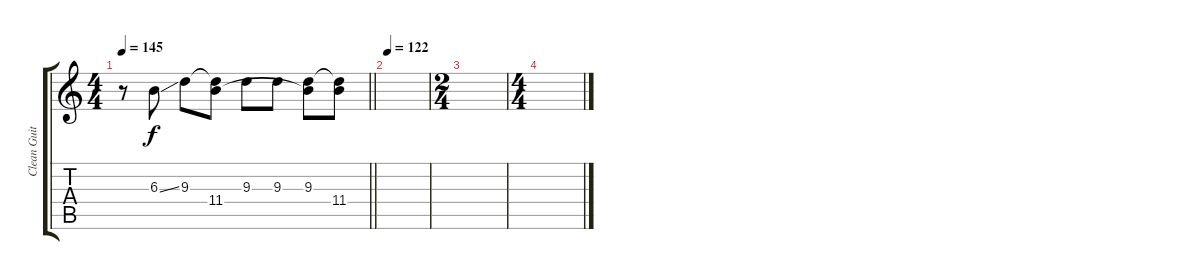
\track ("Clean Guitar" "Clean Guit") {instrument electricguitarclean}
\staff {score tabs}
\tuning (D4 A3 F3 C3 G2 C2) {hide}
\ts (4 4)
\tempo 145
\clef g2
\barLineRight lightlight
\ks c
r.8{dy f} 6.3{ss}.8 9.3.8 (9.3{t} 11.4).8 9.3.8 9.3.8 (9.3 11.4{t}).8 (9.3{t} 11.4).8 |
\section ("" "")
\tempo 122
|
\ts (2 4)
|
\ts (4 4)
